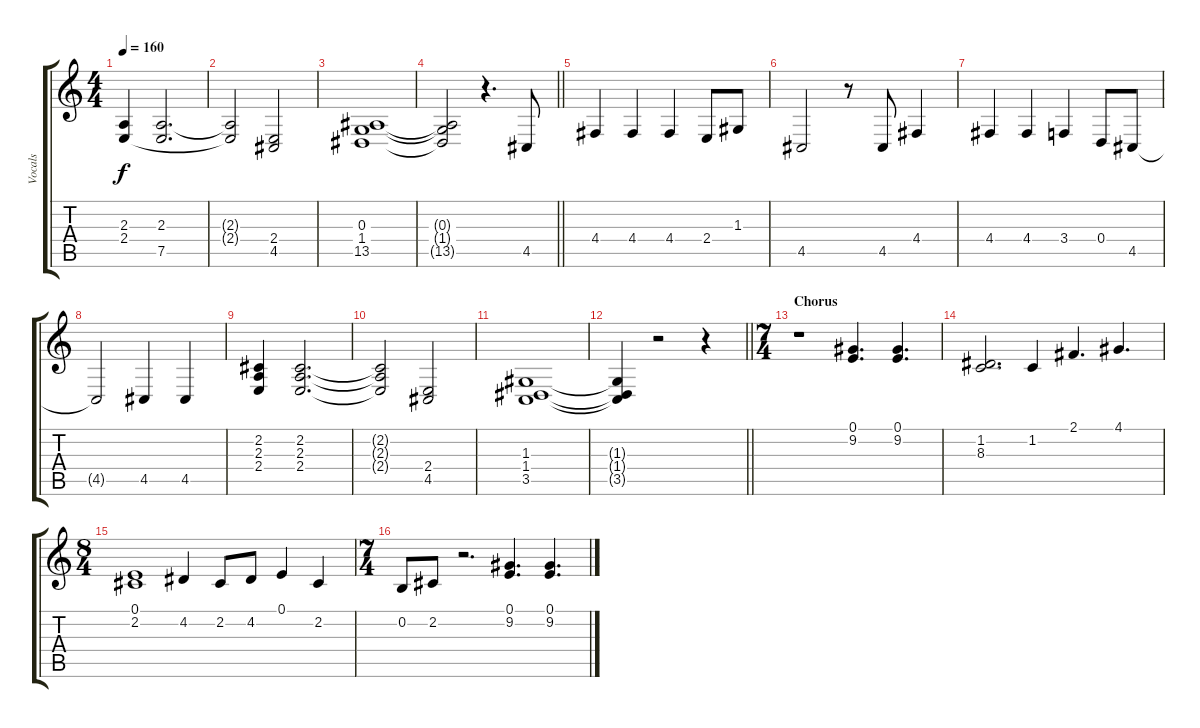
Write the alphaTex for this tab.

\track ("Vocals" "Vocals") {instrument cello}
\staff {score tabs}
\tuning (E4 B3 G3 D3 A2 E2) {hide}
\ts (4 4)
\tempo 160
\clef g2
\ks c
(2.3 2.4).4{dy f} (2.3 7.5).2{d} |
(2.3{t} 2.4{t}).2 (2.4 4.5).2 |
(0.3 1.4 13.5).1 |
\barLineRight lightlight
(0.3{t} 1.4{t} 13.5{t}).2 r.4{d} 4.5.8 |
4.4.4 4.4.4 4.4.4 2.4.8 1.3.8 |
4.5.2 r.8 4.5.8 4.4.4 |
4.4.4 4.4.4 3.4.4 0.4.8 4.5.8 |
4.5{t}.2 4.5.4 4.5.4 |
(2.2 2.3 2.4).4 (2.2 2.3 2.4).2{d} |
(2.2{t} 2.3{t} 2.4{t}).2 (2.4 4.5).2 |
(1.3 1.4 3.5).1 |
\barLineRight lightlight
(1.3{t} 1.4{t} 3.5{t}).4 r.2 r.4 |
\ts (7 4)
\section ("" "Chorus")
r.1 (0.1 9.2).4{d} (0.1 9.2).4{d} |
(1.2 8.3).2{d} 1.2.4 2.1.4{d} 4.1.4{d} |
\ts (8 4)
(0.1 2.2).1 4.2.4 2.2.8 4.2.8 0.1.4 2.2.4 |
\ts (7 4)
0.2.8 2.2.8 r.2{d} (0.1 9.2).4{d} (0.1 9.2).4{d}
